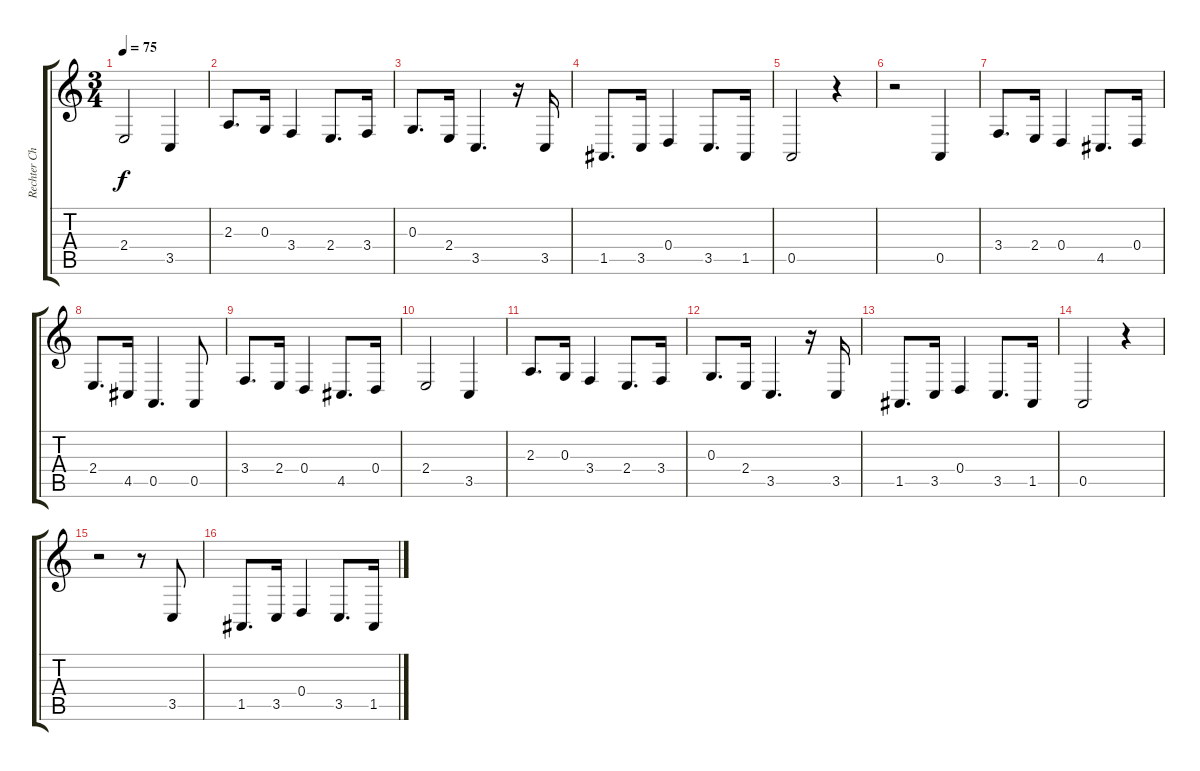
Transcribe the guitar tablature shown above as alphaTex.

\track ("Rechter Chor" "Rechter Ch") {instrument choiraahs}
\staff {score tabs}
\tuning (E4 B3 G3 D3 A2 E2) {hide}
\ts (3 4)
\tempo 75
\clef g2
\ks c
2.4.2{dy f} 3.5.4 |
2.3.8{d} 0.3.16 3.4.4 2.4.8{d} 3.4.16 |
0.3.8{d} 2.4.16 3.5.4{d} r.16 3.5.16 |
1.5.8{d} 3.5.16 0.4.4 3.5.8{d} 1.5.16 |
0.5.2 r.4 |
r.2 0.5.4 |
3.4.8{d} 2.4.16 0.4.4 4.5.8{d} 0.4.16 |
2.4.8{d} 4.5.16 0.5.4{d} 0.5.8 |
3.4.8{d} 2.4.16 0.4.4 4.5.8{d} 0.4.16 |
2.4.2 3.5.4 |
2.3.8{d} 0.3.16 3.4.4 2.4.8{d} 3.4.16 |
0.3.8{d} 2.4.16 3.5.4{d} r.16 3.5.16 |
1.5.8{d} 3.5.16 0.4.4 3.5.8{d} 1.5.16 |
0.5.2 r.4 |
r.2 r.8 3.5.8 |
1.5.8{d} 3.5.16 0.4.4 3.5.8{d} 1.5.16
